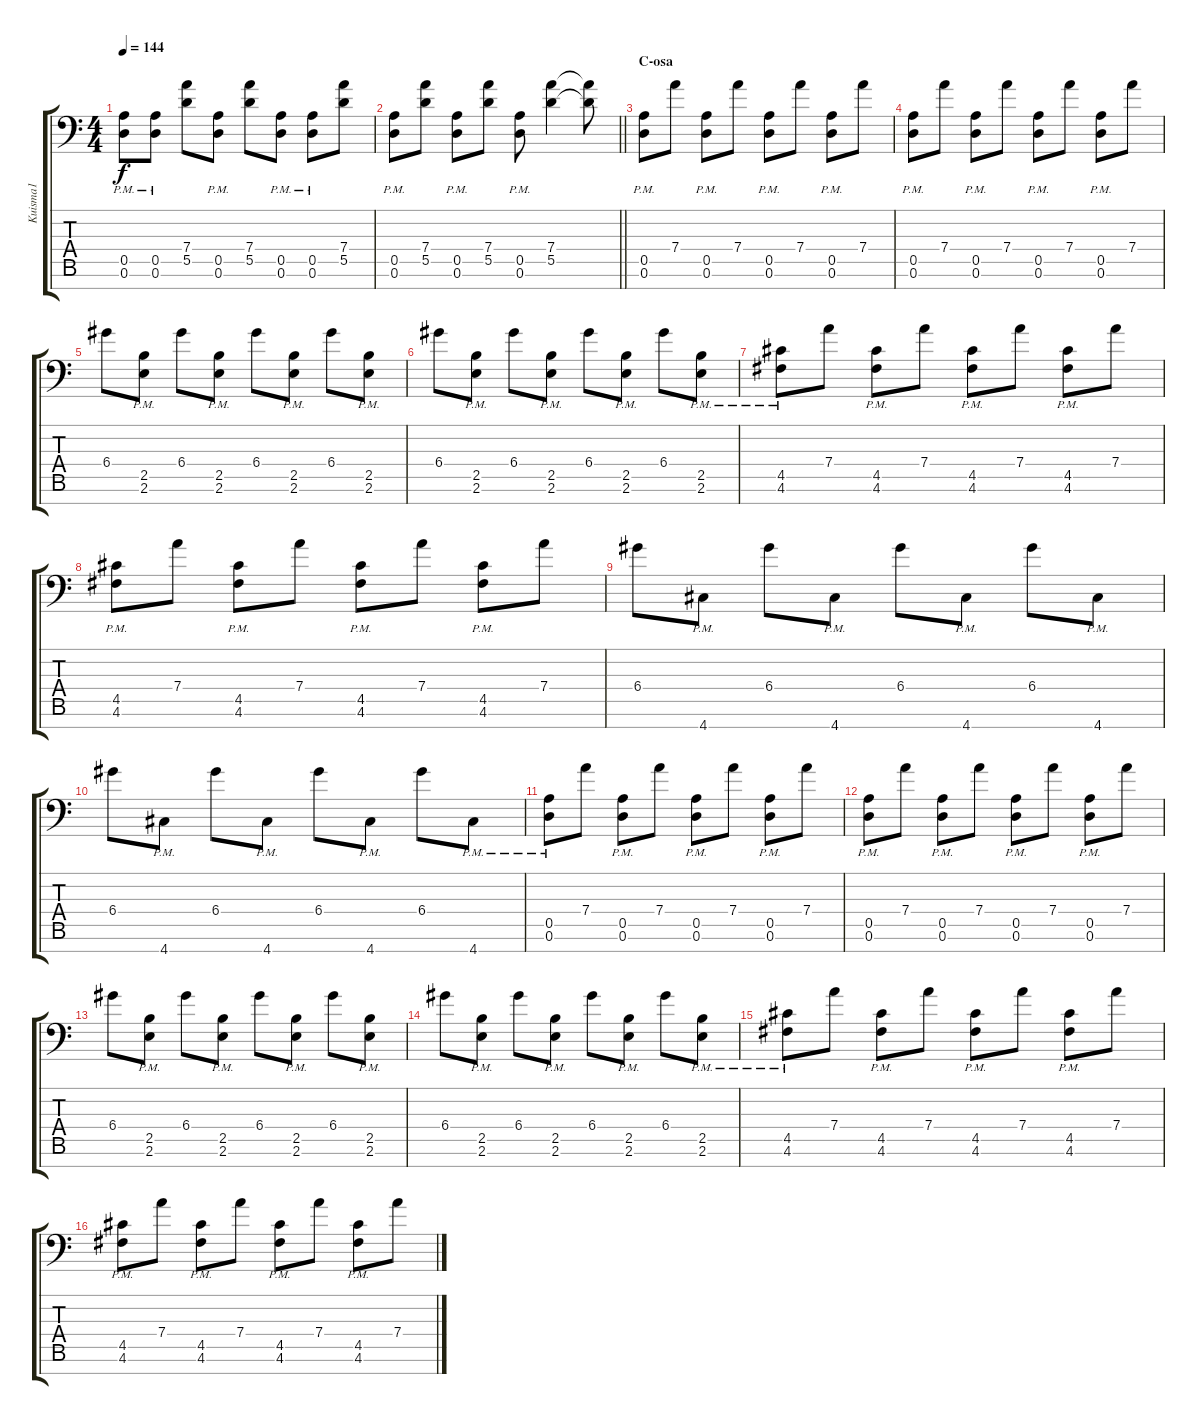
\track ("Kuisma1" "Kuisma1") {instrument distortionguitar}
\staff {score tabs}
\tuning (E4 B3 G3 D3 A2 D2 A1) {hide}
\ts (4 4)
\tempo 144
\clef f4
\ks c
(0.5{pm} 0.6{pm}).8{dy f} (0.5{pm} 0.6{pm}).8 (7.4 5.5).8 (0.5{pm} 0.6{pm}).8 (7.4 5.5).8 (0.5{pm} 0.6{pm}).8 (0.5{pm} 0.6{pm}).8 (7.4 5.5).8 |
\barLineRight lightlight
(0.5{pm} 0.6{pm}).8 (7.4 5.5).8 (0.5{pm} 0.6{pm}).8 (7.4 5.5).8 (0.5{pm} 0.6{pm}).8 (7.4 5.5).4 (7.4{t} 5.5{t}).8 |
\section ("" "C-osa")
(0.5{pm} 0.6{pm}).8 7.4.8 (0.5{pm} 0.6{pm}).8 7.4.8 (0.5{pm} 0.6{pm}).8 7.4.8 (0.5{pm} 0.6{pm}).8 7.4.8 |
(0.5{pm} 0.6{pm}).8 7.4.8 (0.5{pm} 0.6{pm}).8 7.4.8 (0.5{pm} 0.6{pm}).8 7.4.8 (0.5{pm} 0.6{pm}).8 7.4.8 |
6.4.8 (2.5{pm} 2.6{pm}).8 6.4.8 (2.5{pm} 2.6{pm}).8 6.4.8 (2.5{pm} 2.6{pm}).8 6.4.8 (2.5{pm} 2.6{pm}).8 |
6.4.8 (2.5{pm} 2.6{pm}).8 6.4.8 (2.5{pm} 2.6{pm}).8 6.4.8 (2.5{pm} 2.6{pm}).8 6.4.8 (2.5{pm} 2.6{pm}).8 |
(4.5{pm} 4.6{pm}).8 7.4.8 (4.5{pm} 4.6{pm}).8 7.4.8 (4.5{pm} 4.6{pm}).8 7.4.8 (4.5{pm} 4.6{pm}).8 7.4.8 |
(4.5{pm} 4.6{pm}).8 7.4.8 (4.5{pm} 4.6{pm}).8 7.4.8 (4.5{pm} 4.6{pm}).8 7.4.8 (4.5{pm} 4.6{pm}).8 7.4.8 |
6.4.8 4.7{pm}.8 6.4.8 4.7{pm}.8 6.4.8 4.7{pm}.8 6.4.8 4.7{pm}.8 |
6.4.8 4.7{pm}.8 6.4.8 4.7{pm}.8 6.4.8 4.7{pm}.8 6.4.8 4.7{pm}.8 |
(0.5{pm} 0.6{pm}).8 7.4.8 (0.5{pm} 0.6{pm}).8 7.4.8 (0.5{pm} 0.6{pm}).8 7.4.8 (0.5{pm} 0.6{pm}).8 7.4.8 |
(0.5{pm} 0.6{pm}).8 7.4.8 (0.5{pm} 0.6{pm}).8 7.4.8 (0.5{pm} 0.6{pm}).8 7.4.8 (0.5{pm} 0.6{pm}).8 7.4.8 |
6.4.8 (2.5{pm} 2.6{pm}).8 6.4.8 (2.5{pm} 2.6{pm}).8 6.4.8 (2.5{pm} 2.6{pm}).8 6.4.8 (2.5{pm} 2.6{pm}).8 |
6.4.8 (2.5{pm} 2.6{pm}).8 6.4.8 (2.5{pm} 2.6{pm}).8 6.4.8 (2.5{pm} 2.6{pm}).8 6.4.8 (2.5{pm} 2.6{pm}).8 |
(4.5{pm} 4.6{pm}).8 7.4.8 (4.5{pm} 4.6{pm}).8 7.4.8 (4.5{pm} 4.6{pm}).8 7.4.8 (4.5{pm} 4.6{pm}).8 7.4.8 |
(4.5{pm} 4.6{pm}).8 7.4.8 (4.5{pm} 4.6{pm}).8 7.4.8 (4.5{pm} 4.6{pm}).8 7.4.8 (4.5{pm} 4.6{pm}).8 7.4.8
